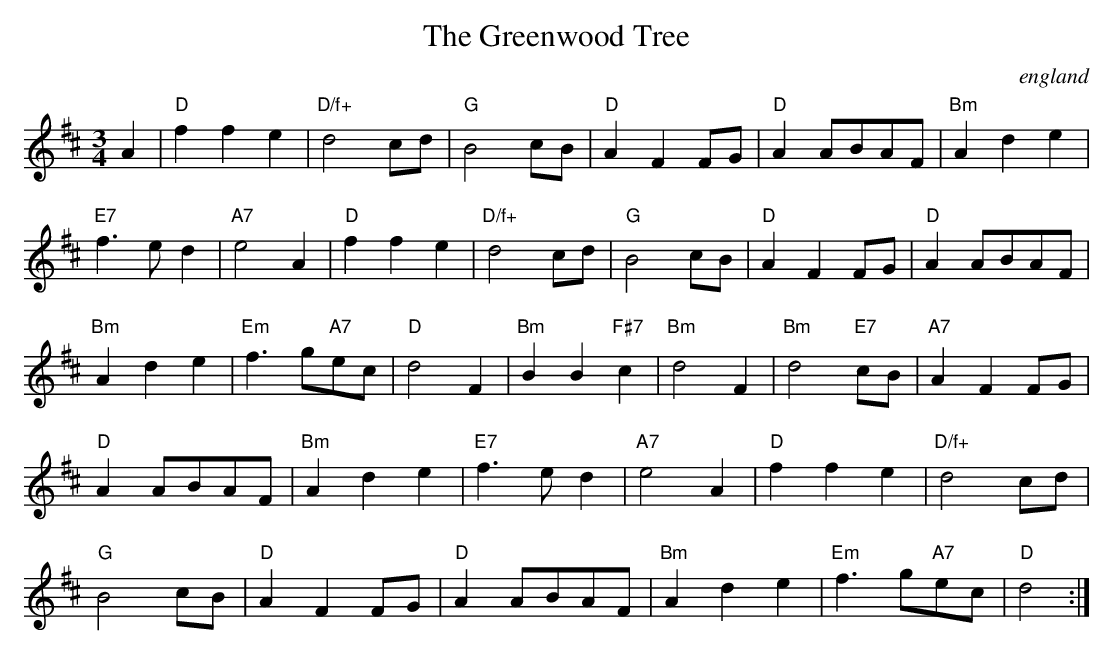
X:1
T:The Greenwood Tree
O:england
M:3/4
L:1/4
K:D
A|"D"ffe|"D/f+"d2c/2d/2|"G"B2c/2B/2|"D"AFF/2G/2|"D"AA/2B/2A/2F/2|"Bm"Ade|
"E7"f3/2e/2d|"A7"e2A|"D"ffe|"D/f+"d2c/2d/2|"G"B2c/2B/2|"D"AFF/2G/2|\
"D"AA/2B/2A/2F/2|
"Bm"Ade|"Em"f3/2g/2"A7"e/2c/2|"D"d2F|"Bm"BB"F#7"c|"Bm"d2F|"Bm"d2"E7"c/2B/2|\
"A7"AFF/2G/2|
"D"AA/2B/2A/2F/2|"Bm"Ade|"E7"f3/2e/2d|"A7"e2A|"D"ffe|"D/f+"d2c/2d/2|
"G"B2c/2B/2|"D"AFF/2G/2|"D"AA/2B/2A/2F/2|"Bm"Ade|"Em"f3/2g/2"A7"e/2c/2|"D"d2:|
